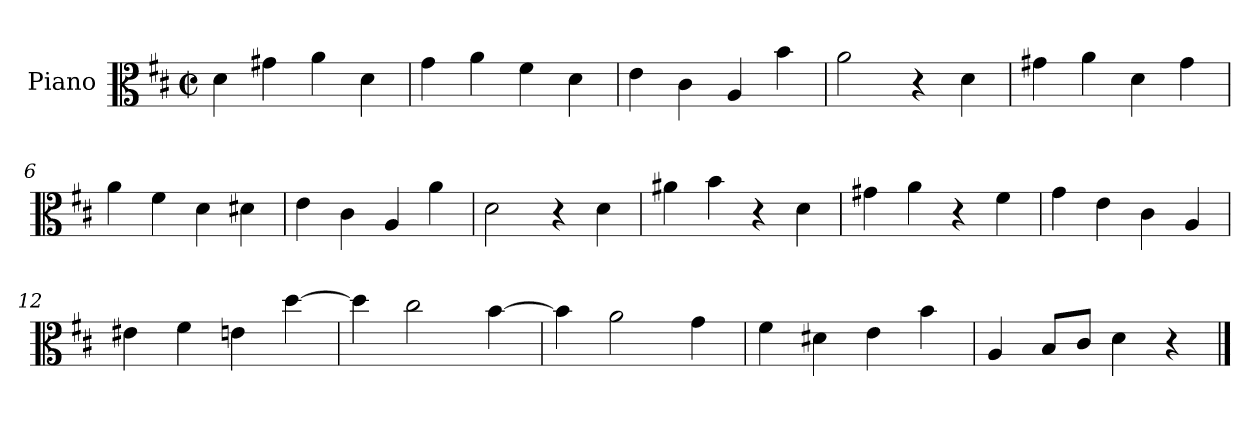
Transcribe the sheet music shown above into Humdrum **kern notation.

**kern
*part1
*staff1
*I"Piano
*I'Pno
*clefC3
*k[f#c#]
*D:
*M2/2
*met(c|)
=1
4d\
4g#X\
4a\
4d\
=2
4g\
4a\
4f#\
4d\
=3
4e\
4c#\
4A/
4b\
=4
2a\
4r
4d\
=5
4g#X\
4a\
4d\
4g#\
=6
4a\
4f#\
4d\
4d#X\
=7
4e\
4c#\
4A/
4a\
=8
2d\
4r
4d\
=9
4a#X\
4b\
4r
4d\
=10
4g#X\
4a\
4r
4f#\
=11
4g\
4e\
4c#\
4A/
=12
4e#X\
4f#\
4en\
[4dd\
=13
4dd\]
2cc#\
[4b\
=14
4b\]
2a\
4g\
=15
4f#\
4d#X\
4e\
4b\
=16
4A/
8B/L
8c#/J
4d\
4r
==
*-
